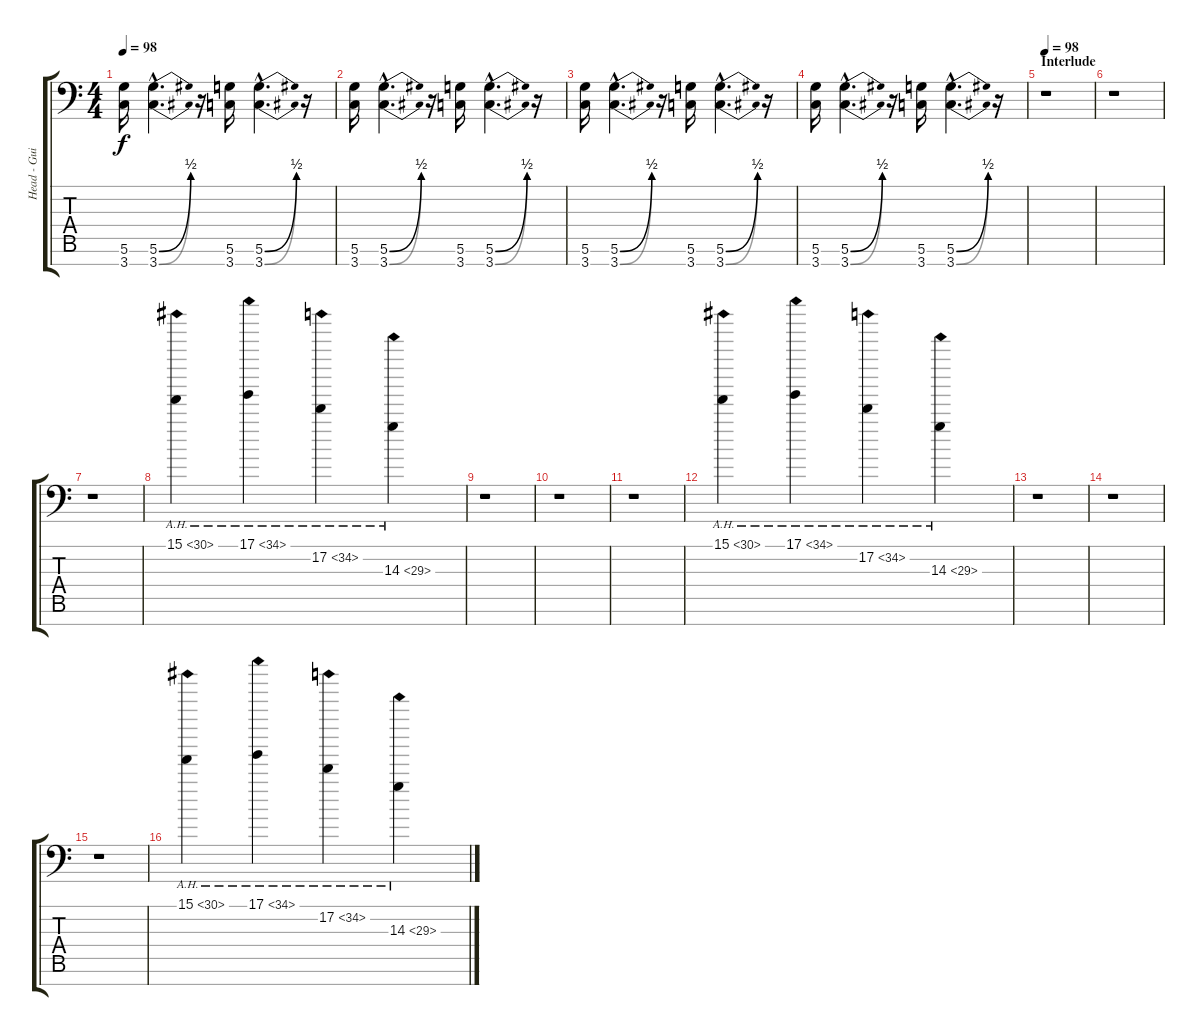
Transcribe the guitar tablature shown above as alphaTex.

\track ("Head - Guitar" "Head - Gui") {instrument distortionguitar}
\staff {score tabs}
\tuning (D4 A3 F3 C3 G2 D2 A1) {hide}
\ts (4 4)
\tempo 98
\clef f4
\ks c
(5.6 3.7).16{dy f} (5.6{be (bend 0 0 60 2) hac} 3.7{be (bend 0 0 60 2) hac}).4{d} r.16 (5.6 3.7).16 (5.6{be (bend 0 0 60 2) hac} 3.7{be (bend 0 0 60 2) hac}).4{d} r.16 |
(5.6 3.7).16 (5.6{be (bend 0 0 60 2) hac} 3.7{be (bend 0 0 60 2) hac}).4{d} r.16 (5.6 3.7).16 (5.6{be (bend 0 0 60 2) hac} 3.7{be (bend 0 0 60 2) hac}).4{d} r.16 |
(5.6 3.7).16 (5.6{be (bend 0 0 60 2) hac} 3.7{be (bend 0 0 60 2) hac}).4{d} r.16 (5.6 3.7).16 (5.6{be (bend 0 0 60 2) hac} 3.7{be (bend 0 0 60 2) hac}).4{d} r.16 |
(5.6 3.7).16 (5.6{be (bend 0 0 60 2) hac} 3.7{be (bend 0 0 60 2) hac}).4{d} r.16 (5.6 3.7).16 (5.6{be (bend 0 0 60 2) hac} 3.7{be (bend 0 0 60 2) hac}).4{d} r.16 |
\section ("" "Interlude")
\tempo 98
r.1 |
r.1 |
r.1 |
15.1{ah 15}.4{volume 13 instrument marimba} 17.1{ah 17}.4 17.2{ah 17}.4 14.3{ah 15}.4 |
r.1 |
r.1 |
r.1 |
15.1{ah 15}.4{volume 13 instrument marimba} 17.1{ah 17}.4 17.2{ah 17}.4 14.3{ah 15}.4 |
r.1 |
r.1 |
r.1 |
15.1{ah 15}.4{volume 13 instrument marimba} 17.1{ah 17}.4 17.2{ah 17}.4 14.3{ah 15}.4
